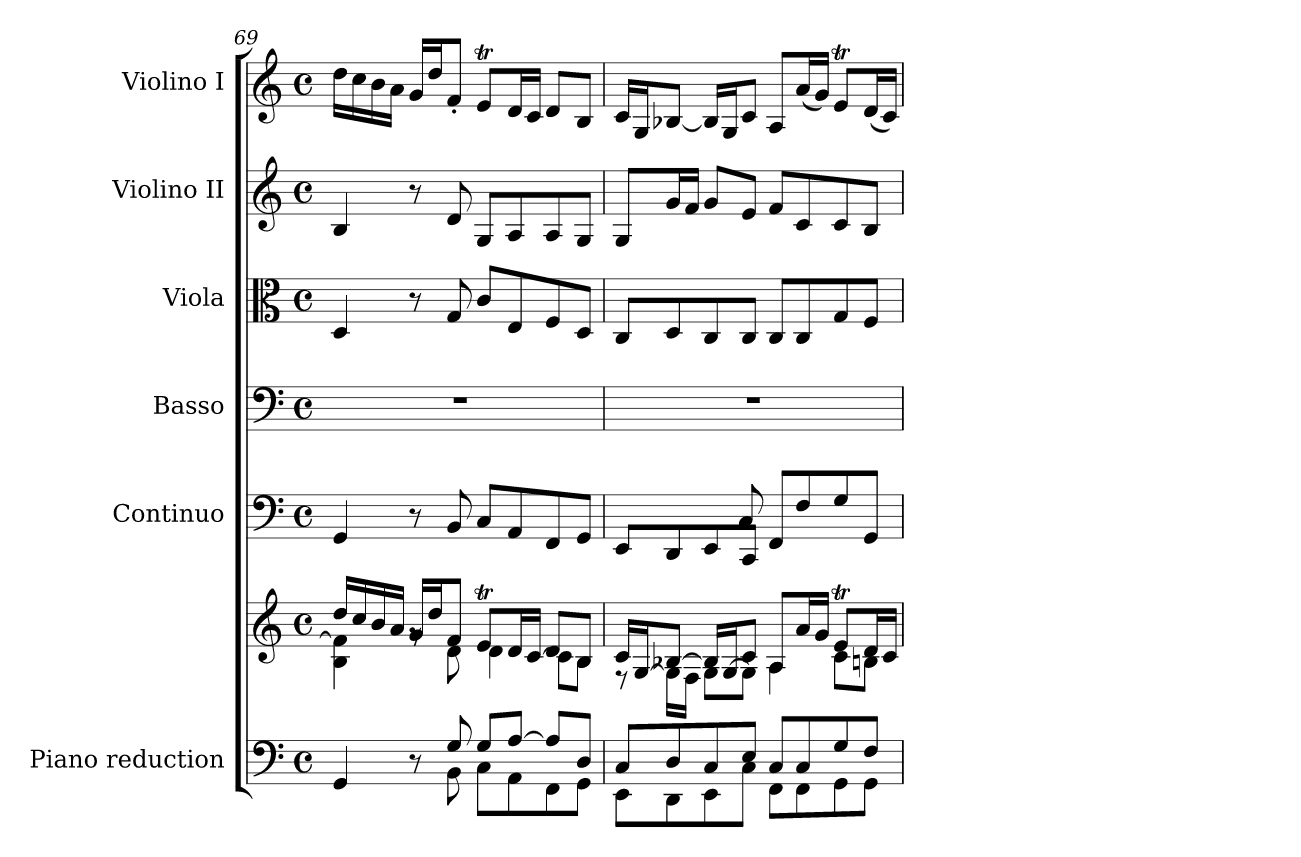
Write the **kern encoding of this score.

**kern	**kern	**kern	**kern	**kern	**kern	**kern
*part6	*part6	*part5	*part4	*part3	*part2	*part1
*staff7	*staff6	*staff5	*staff4	*staff3	*staff2	*staff1
*I"Piano reduction	*	*I"Continuo	*I"Basso	*I"Viola	*I"Violino II	*I"Violino I
*I'Pno	*	*	*	*I'Vla	*I'Vln	*I'Vln
*clefF4	*clefG2	*clefF4	*clefF4	*clefC3	*clefG2	*clefG2
*k[]	*k[]	*k[]	*k[]	*k[]	*k[]	*k[]
*M4/4	*M4/4	*M4/4	*M4/4	*M4/4	*M4/4	*M4/4
*met(c)	*met(c)	*met(c)	*met(c)	*met(c)	*met(c)	*met(c)
=69	=69	=69	=69	=69	=69	=69
*^	*^	*	*	*	*	*
4GG/	4ryy	16dd/LL	4B\ 4f\]	4GG/	1r	4D/	4B/	16dd\LL
.	.	16cc/	.	.	.	.	.	16cc\
.	.	16b/	.	.	.	.	.	16b\
.	.	16a/JJ	.	.	.	.	.	16a\JJ
8r	8ryy	16g/LL	8rg	8r	.	8r	8r	16g/LL
.	.	16dd/J	.	.	.	.	.	16dd/J
8G/	8BB\	8f/J	8d\	8BB/	.	8G/	8d/	8f'/J
8G/L	8C\L	8et/L	4d\	8C/L	.	8c/L	8G/L	8et/L
[8A/J	8AA\	16d/L	.	8AA/	.	8E/	8A/	16d/L
.	.	[16c/JJ	.	.	.	.	.	16c/JJ
8A/L]	8FF\	8d/L	8c\L]	8FF/	.	8F/	8A/	8d/L
8D/J	8GG\J	8B/J	8B\J	8GG/J	.	8D/J	8G/J	8B/J
=70	=70	=70	=70	=70	=70	=70	=70	=70
*	*	*	*	*^	*	*	*	*
8C/L	8EE\L	16c/LL	8r	8EE/L	4.ryy	1r	8C/L	8G/L	16c/LL
.	.	[16G/J	.	.	.	.	.	.	16G/J
8D/	8DD\	[8B-X/J	16G\LL]	8DD/	.	.	8D/	16g/L	[8B-X/J
.	.	.	16F\JJ	.	.	.	.	16f/JJ	.
8C/	8EE\	16B-/LL]	8G\L	8EE/	.	.	8C/	8g/L	16B-/LL]
.	.	[16G/J	.	.	.	.	.	.	16G/J
8E/J	8C\J	8c/J	8G\J]	8CC/J	8C!/	.	8C/J	8e/J	8c/J
8C/L	8FF\L	8A/L	4A\	8FF/L	2ryy	.	8C/L	8f/L	8A/L
8C/	8FF\	16a/L	.	8F/	.	.	8C/	8c/	(<16a/L
.	.	16g/JJ	.	.	.	.	.	.	16g/JJ)
8G/	8GG\	8et/L	8c\L	8G/	.	.	8G/	8c/	8et/L
8F/J	8GG\J	16d/L	8Bn\J	8GG/J	.	.	8F/J	8B/J	(<16d/L
.	.	16c/JJ	.	.	.	.	.	.	16c/JJ)
*v	*v	*	*	*v	*v	*	*	*	*
*	*v	*v	*	*	*	*	*
=	=	=	=	=	=	=
*-	*-	*-	*-	*-	*-	*-
